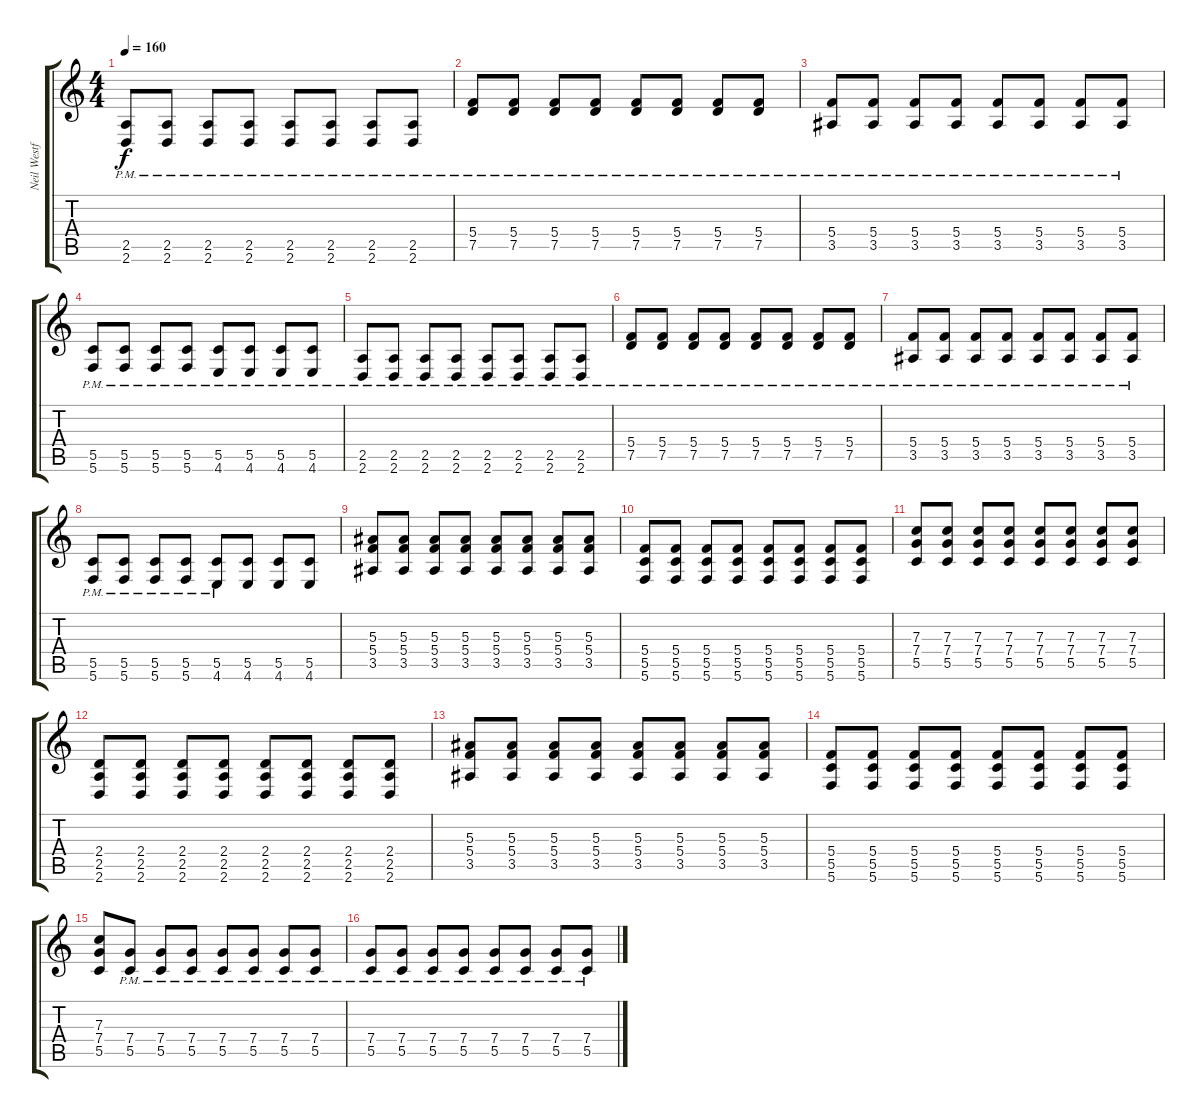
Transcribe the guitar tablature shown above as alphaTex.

\track ("Neil Westfall / Rhythm Guitar" "Neil Westf") {instrument distortionguitar}
\staff {score tabs}
\tuning (D4 A3 F3 C3 G2 C2) {hide}
\ts (4 4)
\tempo 160
\clef g2
\ks c
(2.5{pm} 2.6{pm}).8{dy f} (2.5{pm} 2.6{pm}).8 (2.5{pm} 2.6{pm}).8 (2.5{pm} 2.6{pm}).8 (2.5{pm} 2.6{pm}).8 (2.5{pm} 2.6{pm}).8 (2.5{pm} 2.6{pm}).8 (2.5{pm} 2.6{pm}).8 |
(5.4{pm} 7.5{pm}).8 (5.4{pm} 7.5{pm}).8 (5.4{pm} 7.5{pm}).8 (5.4{pm} 7.5{pm}).8 (5.4{pm} 7.5{pm}).8 (5.4{pm} 7.5{pm}).8 (5.4{pm} 7.5{pm}).8 (5.4{pm} 7.5{pm}).8 |
(5.4{pm} 3.5{pm}).8 (5.4{pm} 3.5{pm}).8 (5.4{pm} 3.5{pm}).8 (5.4{pm} 3.5{pm}).8 (5.4{pm} 3.5{pm}).8 (5.4{pm} 3.5{pm}).8 (5.4{pm} 3.5{pm}).8 (5.4{pm} 3.5{pm}).8 |
(5.5{pm} 5.6{pm}).8 (5.5{pm} 5.6{pm}).8 (5.5{pm} 5.6{pm}).8 (5.5{pm} 5.6{pm}).8 (5.5{pm} 4.6{pm}).8 (5.5{pm} 4.6{pm}).8 (5.5{pm} 4.6{pm}).8 (5.5{pm} 4.6{pm}).8 |
(2.5{pm} 2.6{pm}).8 (2.5{pm} 2.6{pm}).8 (2.5{pm} 2.6{pm}).8 (2.5{pm} 2.6{pm}).8 (2.5{pm} 2.6{pm}).8 (2.5{pm} 2.6{pm}).8 (2.5{pm} 2.6{pm}).8 (2.5{pm} 2.6{pm}).8 |
(5.4{pm} 7.5{pm}).8 (5.4{pm} 7.5{pm}).8 (5.4{pm} 7.5{pm}).8 (5.4{pm} 7.5{pm}).8 (5.4{pm} 7.5{pm}).8 (5.4{pm} 7.5{pm}).8 (5.4{pm} 7.5{pm}).8 (5.4{pm} 7.5{pm}).8 |
(5.4{pm} 3.5{pm}).8 (5.4{pm} 3.5{pm}).8 (5.4{pm} 3.5{pm}).8 (5.4{pm} 3.5{pm}).8 (5.4{pm} 3.5{pm}).8 (5.4{pm} 3.5{pm}).8 (5.4{pm} 3.5{pm}).8 (5.4{pm} 3.5{pm}).8 |
(5.5{pm} 5.6{pm}).8 (5.5{pm} 5.6{pm}).8 (5.5{pm} 5.6{pm}).8 (5.5{pm} 5.6{pm}).8 (5.5{pm} 4.6{pm}).8 (5.5 4.6).8 (5.5 4.6).8 (5.5 4.6).8 |
(5.3 5.4 3.5).8 (5.3 5.4 3.5).8 (5.3 5.4 3.5).8 (5.3 5.4 3.5).8 (5.3 5.4 3.5).8 (5.3 5.4 3.5).8 (5.3 5.4 3.5).8 (5.3 5.4 3.5).8 |
(5.4 5.5 5.6).8 (5.4 5.5 5.6).8 (5.4 5.5 5.6).8 (5.4 5.5 5.6).8 (5.4 5.5 5.6).8 (5.4 5.5 5.6).8 (5.4 5.5 5.6).8 (5.4 5.5 5.6).8 |
(7.3 7.4 5.5).8 (7.3 7.4 5.5).8 (7.3 7.4 5.5).8 (7.3 7.4 5.5).8 (7.3 7.4 5.5).8 (7.3 7.4 5.5).8 (7.3 7.4 5.5).8 (7.3 7.4 5.5).8 |
(2.4 2.5 2.6).8 (2.4 2.5 2.6).8 (2.4 2.5 2.6).8 (2.4 2.5 2.6).8 (2.4 2.5 2.6).8 (2.4 2.5 2.6).8 (2.4 2.5 2.6).8 (2.4 2.5 2.6).8 |
(5.3 5.4 3.5).8 (5.3 5.4 3.5).8 (5.3 5.4 3.5).8 (5.3 5.4 3.5).8 (5.3 5.4 3.5).8 (5.3 5.4 3.5).8 (5.3 5.4 3.5).8 (5.3 5.4 3.5).8 |
(5.4 5.5 5.6).8 (5.4 5.5 5.6).8 (5.4 5.5 5.6).8 (5.4 5.5 5.6).8 (5.4 5.5 5.6).8 (5.4 5.5 5.6).8 (5.4 5.5 5.6).8 (5.4 5.5 5.6).8 |
(7.3 7.4 5.5).8 (7.4{pm} 5.5{pm}).8 (7.4{pm} 5.5{pm}).8 (7.4{pm} 5.5{pm}).8 (7.4{pm} 5.5{pm}).8 (7.4{pm} 5.5{pm}).8 (7.4{pm} 5.5{pm}).8 (7.4{pm} 5.5{pm}).8 |
(7.4{pm} 5.5{pm}).8 (7.4{pm} 5.5{pm}).8 (7.4{pm} 5.5{pm}).8 (7.4{pm} 5.5{pm}).8 (7.4{pm} 5.5{pm}).8 (7.4{pm} 5.5{pm}).8 (7.4{pm} 5.5{pm}).8 (7.4{pm} 5.5{pm}).8
